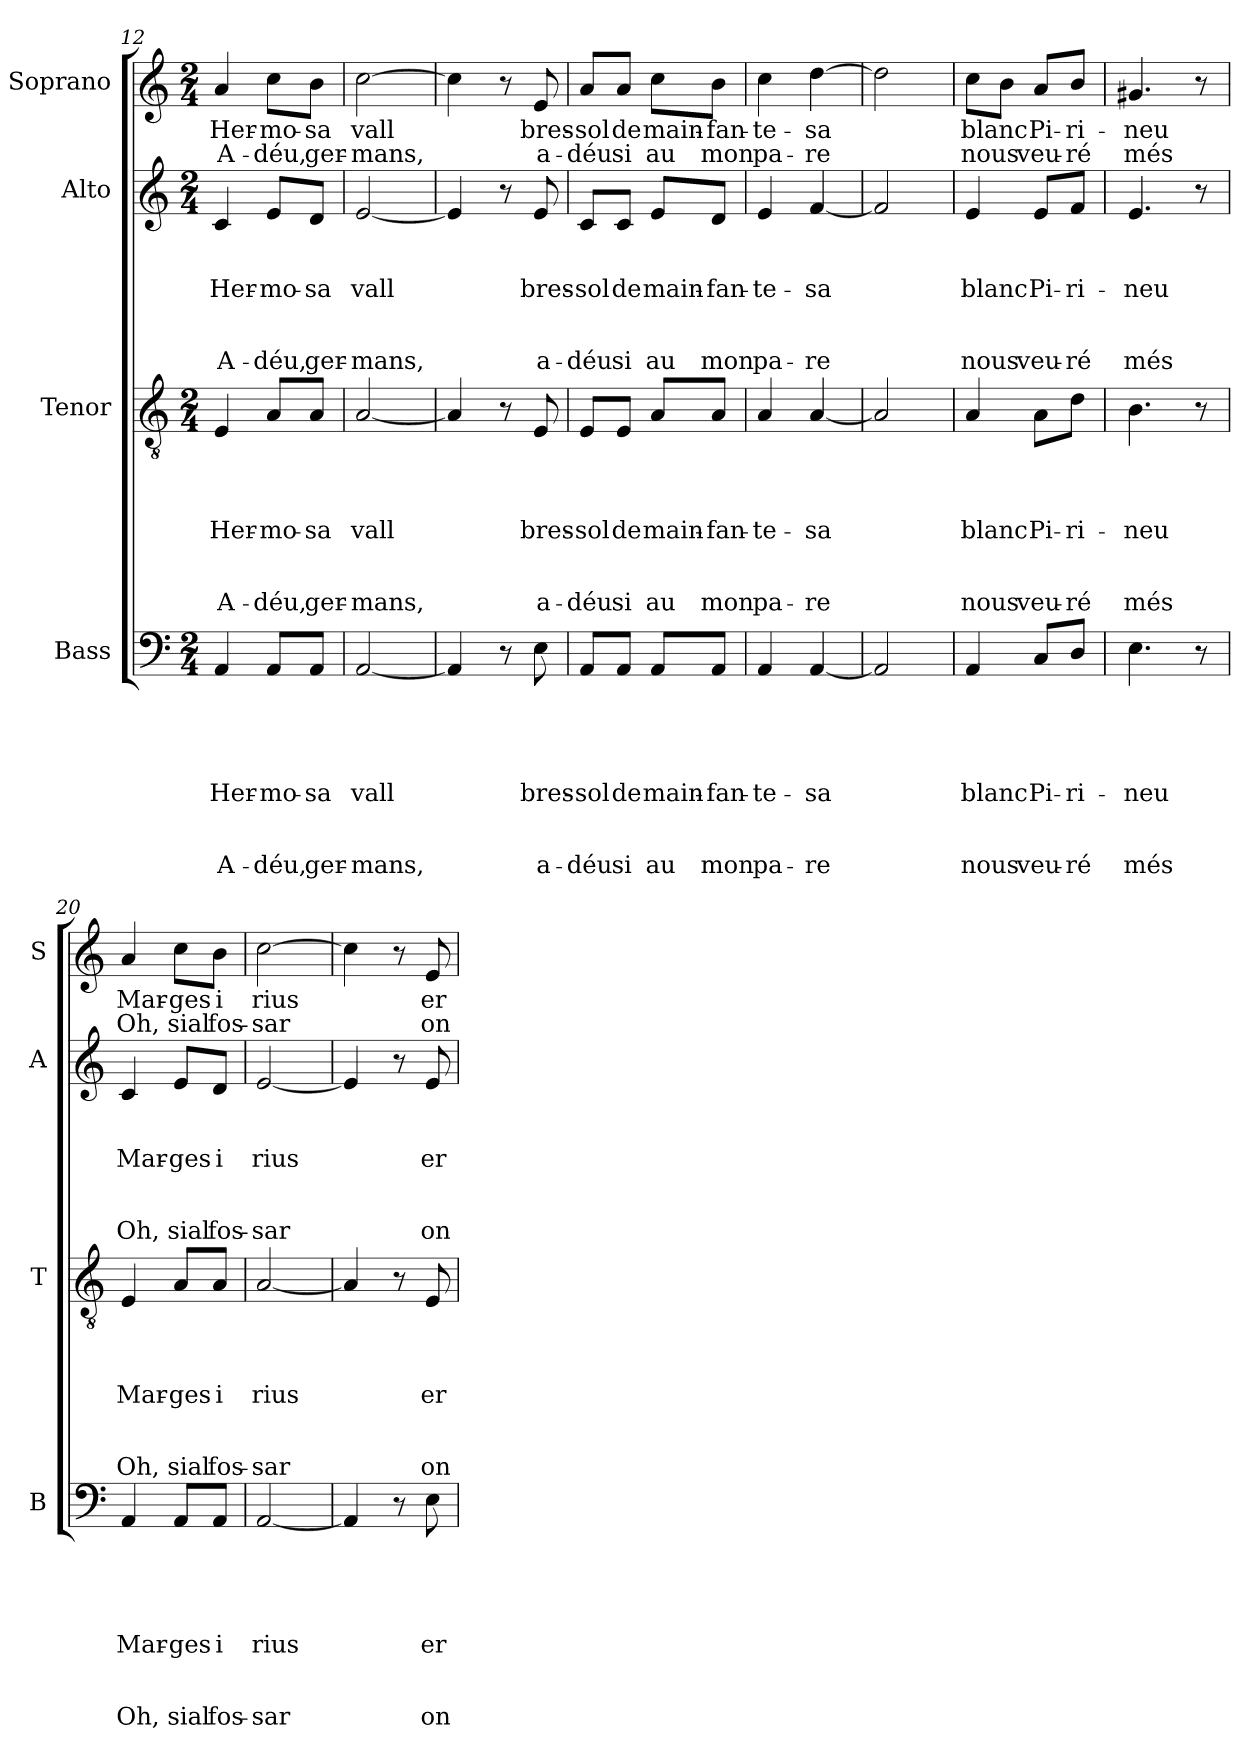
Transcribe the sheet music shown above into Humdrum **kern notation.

**kern	**text	**text	**text	**text	**text	**text	**text	**text	**kern	**text	**text	**text	**text	**text	**text	**text	**kern	**text	**text	**text	**text	**text	**text	**kern	**text	**text
*part4	*part4	*part4	*part4	*part4	*part4	*part4	*part4	*part4	*part3	*part3	*part3	*part3	*part3	*part3	*part3	*part3	*part2	*part2	*part2	*part2	*part2	*part2	*part2	*part1	*part1	*part1
*staff4	*staff4	*staff4	*staff4	*staff4	*staff4	*staff4	*staff4	*staff4	*staff3	*staff3	*staff3	*staff3	*staff3	*staff3	*staff3	*staff3	*staff2	*staff2	*staff2	*staff2	*staff2	*staff2	*staff2	*staff1	*staff1	*staff1
*I"Bass	*	*	*	*	*	*	*	*	*I"Tenor	*	*	*	*	*	*	*	*I"Alto	*	*	*	*	*	*	*I"Soprano	*	*
*I'B	*	*	*	*	*	*	*	*	*I'T	*	*	*	*	*	*	*	*I'A	*	*	*	*	*	*	*I'S	*	*
*clefF4	*	*	*	*	*	*	*	*	*clefGv2	*	*	*	*	*	*	*	*clefG2	*	*	*	*	*	*	*clefG2	*	*
*k[]	*	*	*	*	*	*	*	*	*k[]	*	*	*	*	*	*	*	*k[]	*	*	*	*	*	*	*k[]	*	*
*a:	*	*	*	*	*	*	*	*	*a:	*	*	*	*	*	*	*	*a:	*	*	*	*	*	*	*a:	*	*
*M2/4	*	*	*	*	*	*	*	*	*M2/4	*	*	*	*	*	*	*	*M2/4	*	*	*	*	*	*	*M2/4	*	*
=12	=12	=12	=12	=12	=12	=12	=12	=12	=12	=12	=12	=12	=12	=12	=12	=12	=12	=12	=12	=12	=12	=12	=12	=12	=12	=12
4AA/	.	.	.	.	Her-	.	.	A-	4E/	.	.	.	Her-	.	.	A-	4c/	.	.	Her-	.	.	A-	4a/	Her-	A-
8AA/L	.	.	.	.	-mo-	.	.	-déu,	8A/L	.	.	.	-mo-	.	.	-déu,	8e/L	.	.	-mo-	.	.	-déu,	8cc\L	-mo-	-déu,
8AA/J	.	.	.	.	-sa	.	.	ger-	8A/J	.	.	.	-sa	.	.	ger-	8d/J	.	.	-sa	.	.	ger-	8b\J	-sa	ger-
=13	=13	=13	=13	=13	=13	=13	=13	=13	=13	=13	=13	=13	=13	=13	=13	=13	=13	=13	=13	=13	=13	=13	=13	=13	=13	=13
[2AA/	.	.	.	.	vall	.	.	-mans,	[2A/	.	.	.	vall	.	.	-mans,	[2e/	.	.	vall	.	.	-mans,	[2cc\	vall	-mans,
=14	=14	=14	=14	=14	=14	=14	=14	=14	=14	=14	=14	=14	=14	=14	=14	=14	=14	=14	=14	=14	=14	=14	=14	=14	=14	=14
4AA/]	.	.	.	.	.	.	.	.	4A/]	.	.	.	.	.	.	.	4e/]	.	.	.	.	.	.	4cc\]	.	.
8r	.	.	.	.	.	.	.	.	8r	.	.	.	.	.	.	.	8r	.	.	.	.	.	.	8r	.	.
8E\	.	.	.	.	bres-	.	.	a-	8E/	.	.	.	bres-	.	.	a-	8e/	.	.	bres-	.	.	a-	8e/	bres-	a-
=15	=15	=15	=15	=15	=15	=15	=15	=15	=15	=15	=15	=15	=15	=15	=15	=15	=15	=15	=15	=15	=15	=15	=15	=15	=15	=15
8AA/L	.	.	.	.	-sol	.	.	-déu	8E/L	.	.	.	-sol	.	.	-déu	8c/L	.	.	-sol	.	.	-déu	8a/L	-sol	-déu
8AA/J	.	.	.	.	de	.	.	si	8E/J	.	.	.	de	.	.	si	8c/J	.	.	de	.	.	si	8a/J	de	si
8AA/L	.	.	.	.	main-	.	.	au	8A/L	.	.	.	main-	.	.	au	8e/L	.	.	main-	.	.	au	8cc\L	main-	au
8AA/J	.	.	.	.	-fan-	.	.	mon	8A/J	.	.	.	-fan-	.	.	mon	8d/J	.	.	-fan-	.	.	mon	8b\J	-fan-	mon
=16	=16	=16	=16	=16	=16	=16	=16	=16	=16	=16	=16	=16	=16	=16	=16	=16	=16	=16	=16	=16	=16	=16	=16	=16	=16	=16
4AA/	.	.	.	.	-te-	.	.	pa-	4A/	.	.	.	-te-	.	.	pa-	4e/	.	.	-te-	.	.	pa-	4cc\	-te-	pa-
[4AA/	.	.	.	.	-sa	.	.	-re	[4A/	.	.	.	-sa	.	.	-re	[4f/	.	.	-sa	.	.	-re	[4dd\	-sa	-re
=17	=17	=17	=17	=17	=17	=17	=17	=17	=17	=17	=17	=17	=17	=17	=17	=17	=17	=17	=17	=17	=17	=17	=17	=17	=17	=17
2AA/]	.	.	.	.	.	.	.	.	2A/]	.	.	.	.	.	.	.	2f/]	.	.	.	.	.	.	2dd\]	.	.
=18	=18	=18	=18	=18	=18	=18	=18	=18	=18	=18	=18	=18	=18	=18	=18	=18	=18	=18	=18	=18	=18	=18	=18	=18	=18	=18
4AA/	.	.	.	.	blanc	.	.	nous	4A/	.	.	.	blanc	.	.	nous	4e/	.	.	blanc	.	.	nous	8cc\L	blanc	nous
.	.	.	.	.	.	.	.	.	.	.	.	.	.	.	.	.	.	.	.	.	.	.	.	8b\J	.	.
8C/L	.	.	.	.	Pi-	.	.	veu-	8A\L	.	.	.	Pi-	.	.	veu-	8e/L	.	.	Pi-	.	.	veu-	8a/L	Pi-	veu-
8D/J	.	.	.	.	-ri-	.	.	-ré	8d\J	.	.	.	-ri-	.	.	-ré	8f/J	.	.	-ri-	.	.	-ré	8b/J	-ri-	-ré
!!LO:LB:g=z
=19	=19	=19	=19	=19	=19	=19	=19	=19	=19	=19	=19	=19	=19	=19	=19	=19	=19	=19	=19	=19	=19	=19	=19	=19	=19	=19
4.E\	.	.	.	.	-neu	.	.	més	4.B\	.	.	.	-neu	.	.	més	4.e/	.	.	-neu	.	.	més	4.g#X/	-neu	més
8r	.	.	.	.	.	.	.	.	8r	.	.	.	.	.	.	.	8r	.	.	.	.	.	.	8r	.	.
=20	=20	=20	=20	=20	=20	=20	=20	=20	=20	=20	=20	=20	=20	=20	=20	=20	=20	=20	=20	=20	=20	=20	=20	=20	=20	=20
4AA/	.	.	.	.	Mar-	.	.	Oh,	4E/	.	.	.	Mar-	.	.	Oh,	4c/	.	.	Mar-	.	.	Oh,	4a/	Mar-	Oh,
8AA/L	.	.	.	.	-ges	.	.	sial	8A/L	.	.	.	-ges	.	.	sial	8e/L	.	.	-ges	.	.	sial	8cc\L	-ges	sial
8AA/J	.	.	.	.	i	.	.	fos-	8A/J	.	.	.	i	.	.	fos-	8d/J	.	.	i	.	.	fos-	8b\J	i	fos-
=21	=21	=21	=21	=21	=21	=21	=21	=21	=21	=21	=21	=21	=21	=21	=21	=21	=21	=21	=21	=21	=21	=21	=21	=21	=21	=21
[2AA/	.	.	.	.	rius	.	.	-sar	[2A/	.	.	.	rius	.	.	-sar	[2e/	.	.	rius	.	.	-sar	[2cc\	rius	-sar
=22	=22	=22	=22	=22	=22	=22	=22	=22	=22	=22	=22	=22	=22	=22	=22	=22	=22	=22	=22	=22	=22	=22	=22	=22	=22	=22
4AA/]	.	.	.	.	.	.	.	.	4A/]	.	.	.	.	.	.	.	4e/]	.	.	.	.	.	.	4cc\]	.	.
8r	.	.	.	.	.	.	.	.	8r	.	.	.	.	.	.	.	8r	.	.	.	.	.	.	8r	.	.
8E\	.	.	.	.	er-	.	.	on	8E/	.	.	.	er-	.	.	on	8e/	.	.	er-	.	.	on	8e/	er-	on
=	=	=	=	=	=	=	=	=	=	=	=	=	=	=	=	=	=	=	=	=	=	=	=	=	=	=
*-	*-	*-	*-	*-	*-	*-	*-	*-	*-	*-	*-	*-	*-	*-	*-	*-	*-	*-	*-	*-	*-	*-	*-	*-	*-	*-
